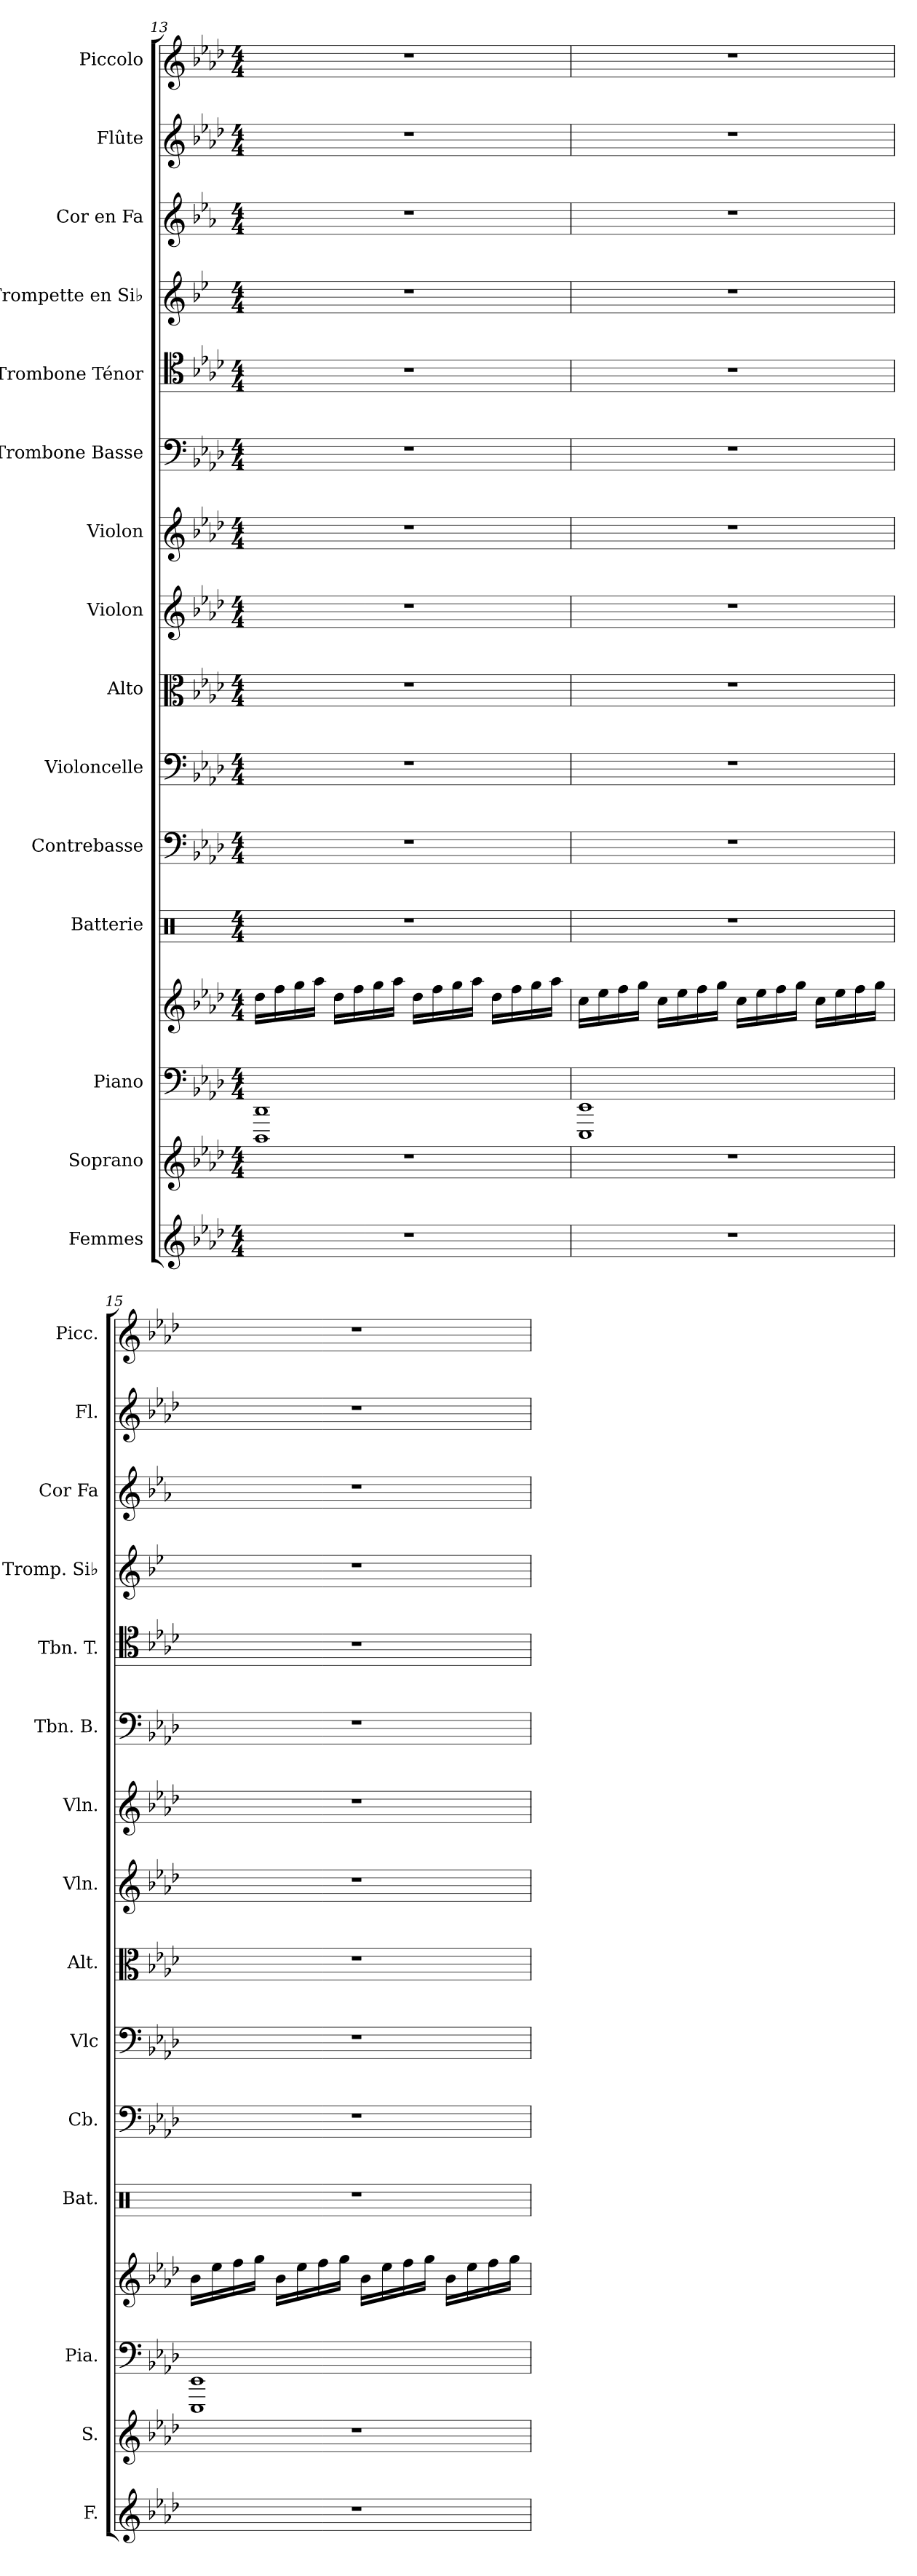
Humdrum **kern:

**kern	**kern	**kern	**kern	**kern	**kern	**kern	**kern	**kern	**kern	**kern	**kern	**kern	**kern	**kern	**kern
*part15	*part14	*part13	*part13	*part12	*part11	*part10	*part9	*part8	*part7	*part6	*part5	*part4	*part3	*part2	*part1
*staff16	*staff15	*staff14	*staff13	*staff12	*staff11	*staff10	*staff9	*staff8	*staff7	*staff6	*staff5	*staff4	*staff3	*staff2	*staff1
*I"Femmes	*I"Soprano	*I"Piano	*	*I"Batterie	*I"Contrebasse	*I"Violoncelle	*I"Alto	*I"Violon	*I"Violon	*I"Trombone Basse	*I"Trombone Ténor	*I"Trompette en Si♭	*I"Cor en Fa	*I"Flûte	*I"Piccolo
*I'F.	*I'S.	*I'Pia.	*	*I'Bat.	*I'Cb.	*I'Vlc	*I'Alt.	*I'Vln.	*I'Vln.	*I'Tbn. B.	*I'Tbn. T.	*I'Tromp. Si♭	*I'Cor Fa	*I'Fl.	*I'Picc.
!!LO:PB:g=z
*clefG2	*clefG2	*clefF4	*clefG2	*clefX	*clefF4	*clefF4	*clefC3	*clefG2	*clefG2	*clefF4	*clefC4	*clefG2	*clefG2	*clefG2	*clefG2
*	*	*	*	*	*ITrd7c12	*	*	*	*	*	*	*ITrd1c2	*ITrd4c7	*	*ITrd-7c-12
*k[b-e-a-d-]	*k[b-e-a-d-]	*k[b-e-a-d-]	*k[b-e-a-d-]	*k[]	*k[b-e-a-d-]	*k[b-e-a-d-]	*k[b-e-a-d-]	*k[b-e-a-d-]	*k[b-e-a-d-]	*k[b-e-a-d-]	*k[b-e-a-d-]	*k[b-e-a-d-]	*k[b-e-a-d-]	*k[b-e-a-d-]	*k[b-e-a-d-]
*M4/4	*M4/4	*M4/4	*M4/4	*M4/4	*M4/4	*M4/4	*M4/4	*M4/4	*M4/4	*M4/4	*M4/4	*M4/4	*M4/4	*M4/4	*M4/4
=13	=13	=13	=13	=13	=13	=13	=13	=13	=13	=13	=13	=13	=13	=13	=13
1r	1r	1DDD- 1DD-	16dd-\LL	1r	1r	1r	1r	1r	1r	1r	1r	1r	1r	1r	1r
.	.	.	16ff\	.	.	.	.	.	.	.	.	.	.	.	.
.	.	.	16gg\	.	.	.	.	.	.	.	.	.	.	.	.
.	.	.	16aa-\JJ	.	.	.	.	.	.	.	.	.	.	.	.
.	.	.	16dd-\LL	.	.	.	.	.	.	.	.	.	.	.	.
.	.	.	16ff\	.	.	.	.	.	.	.	.	.	.	.	.
.	.	.	16gg\	.	.	.	.	.	.	.	.	.	.	.	.
.	.	.	16aa-\JJ	.	.	.	.	.	.	.	.	.	.	.	.
.	.	.	16dd-\LL	.	.	.	.	.	.	.	.	.	.	.	.
.	.	.	16ff\	.	.	.	.	.	.	.	.	.	.	.	.
.	.	.	16gg\	.	.	.	.	.	.	.	.	.	.	.	.
.	.	.	16aa-\JJ	.	.	.	.	.	.	.	.	.	.	.	.
.	.	.	16dd-\LL	.	.	.	.	.	.	.	.	.	.	.	.
.	.	.	16ff\	.	.	.	.	.	.	.	.	.	.	.	.
.	.	.	16gg\	.	.	.	.	.	.	.	.	.	.	.	.
.	.	.	16aa-\JJ	.	.	.	.	.	.	.	.	.	.	.	.
=14	=14	=14	=14	=14	=14	=14	=14	=14	=14	=14	=14	=14	=14	=14	=14
1r	1r	1EEE- 1EE-	16cc\LL	1r	1r	1r	1r	1r	1r	1r	1r	1r	1r	1r	1r
.	.	.	16ee-\	.	.	.	.	.	.	.	.	.	.	.	.
.	.	.	16ff\	.	.	.	.	.	.	.	.	.	.	.	.
.	.	.	16gg\JJ	.	.	.	.	.	.	.	.	.	.	.	.
.	.	.	16cc\LL	.	.	.	.	.	.	.	.	.	.	.	.
.	.	.	16ee-\	.	.	.	.	.	.	.	.	.	.	.	.
.	.	.	16ff\	.	.	.	.	.	.	.	.	.	.	.	.
.	.	.	16gg\JJ	.	.	.	.	.	.	.	.	.	.	.	.
.	.	.	16cc\LL	.	.	.	.	.	.	.	.	.	.	.	.
.	.	.	16ee-\	.	.	.	.	.	.	.	.	.	.	.	.
.	.	.	16ff\	.	.	.	.	.	.	.	.	.	.	.	.
.	.	.	16gg\JJ	.	.	.	.	.	.	.	.	.	.	.	.
.	.	.	16cc\LL	.	.	.	.	.	.	.	.	.	.	.	.
.	.	.	16ee-\	.	.	.	.	.	.	.	.	.	.	.	.
.	.	.	16ff\	.	.	.	.	.	.	.	.	.	.	.	.
.	.	.	16gg\JJ	.	.	.	.	.	.	.	.	.	.	.	.
=15	=15	=15	=15	=15	=15	=15	=15	=15	=15	=15	=15	=15	=15	=15	=15
1r	1r	1EEE- 1EE-	16b-\LL	1r	1r	1r	1r	1r	1r	1r	1r	1r	1r	1r	1r
.	.	.	16ee-\	.	.	.	.	.	.	.	.	.	.	.	.
.	.	.	16ff\	.	.	.	.	.	.	.	.	.	.	.	.
.	.	.	16gg\JJ	.	.	.	.	.	.	.	.	.	.	.	.
.	.	.	16b-\LL	.	.	.	.	.	.	.	.	.	.	.	.
.	.	.	16ee-\	.	.	.	.	.	.	.	.	.	.	.	.
.	.	.	16ff\	.	.	.	.	.	.	.	.	.	.	.	.
.	.	.	16gg\JJ	.	.	.	.	.	.	.	.	.	.	.	.
.	.	.	16b-\LL	.	.	.	.	.	.	.	.	.	.	.	.
.	.	.	16ee-\	.	.	.	.	.	.	.	.	.	.	.	.
.	.	.	16ff\	.	.	.	.	.	.	.	.	.	.	.	.
.	.	.	16gg\JJ	.	.	.	.	.	.	.	.	.	.	.	.
.	.	.	16b-\LL	.	.	.	.	.	.	.	.	.	.	.	.
.	.	.	16ee-\	.	.	.	.	.	.	.	.	.	.	.	.
.	.	.	16ff\	.	.	.	.	.	.	.	.	.	.	.	.
.	.	.	16gg\JJ	.	.	.	.	.	.	.	.	.	.	.	.
=	=	=	=	=	=	=	=	=	=	=	=	=	=	=	=
*-	*-	*-	*-	*-	*-	*-	*-	*-	*-	*-	*-	*-	*-	*-	*-
